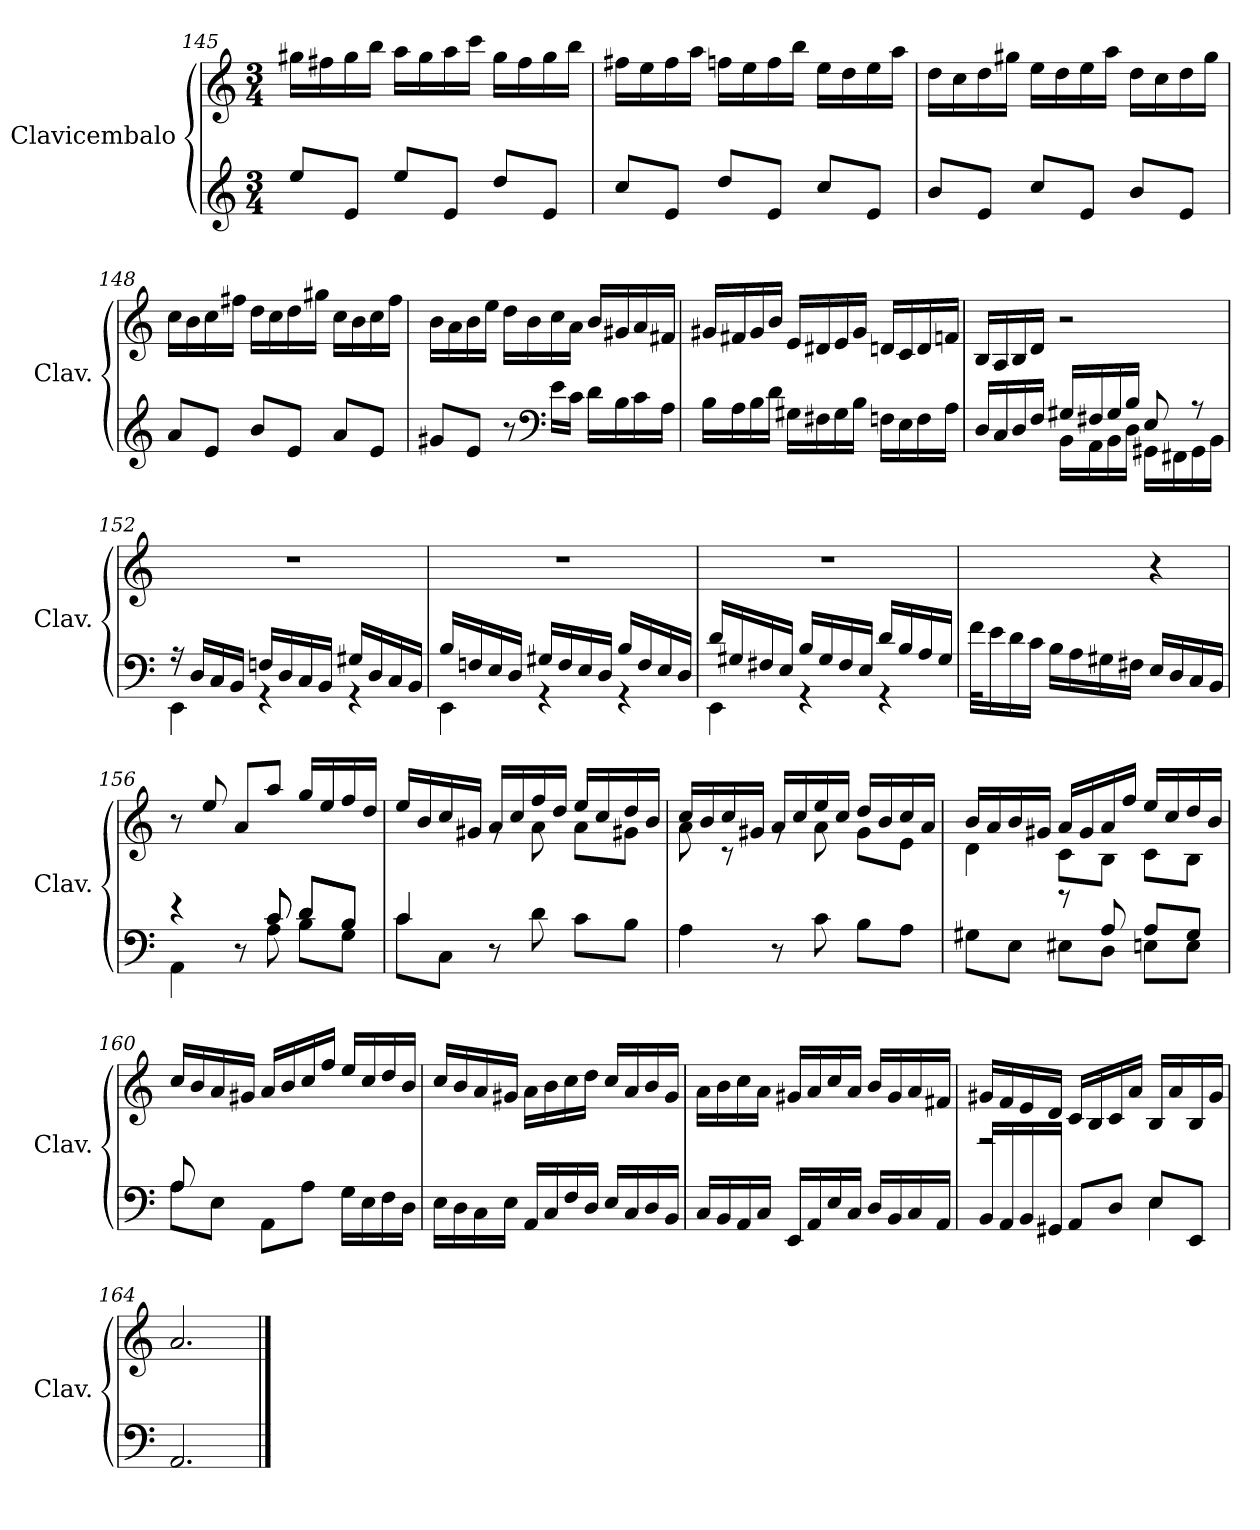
**kern	**kern
*part1	*part1
*staff2	*staff1
*I"Clavicembalo	*
*I'Clav.	*
*clefG2	*clefG2
*k[]	*k[]
*M3/4	*M3/4
=145	=145
8ee/L	16gg#X\LL
.	16ff#X\
8e/J	16gg#\
.	16bb\JJ
8ee/L	16aa\LL
.	16gg#\
8e/J	16aa\
.	16ccc\JJ
8dd/L	16gg#\LL
.	16ff#\
8e/J	16gg#\
.	16bb\JJ
!!LO:LB:g=z
=146	=146
8cc/L	16ff#X\LL
.	16ee\
8e/J	16ff#\
.	16aa\JJ
8dd/L	16ffn\LL
.	16ee\
8e/J	16ff\
.	16bb\JJ
8cc/L	16ee\LL
.	16dd\
8e/J	16ee\
.	16aa\JJ
=147	=147
8b/L	16dd\LL
.	16cc\
8e/J	16dd\
.	16gg#X\JJ
8cc/L	16ee\LL
.	16dd\
8e/J	16ee\
.	16aa\JJ
8b/L	16dd\LL
.	16cc\
8e/J	16dd\
.	16gg#\JJ
=148	=148
8a/L	16cc\LL
.	16b\
8e/J	16cc\
.	16ff#X\JJ
8b/L	16dd\LL
.	16cc\
8e/J	16dd\
.	16gg#X\JJ
8a/L	16cc\LL
.	16b\
8e/J	16cc\
.	16ff#\JJ
!!LO:LB:g=z
=149	=149
8g#X/L	16b\LL
.	16a\
8e/J	16b\
.	16ee\JJ
8r	16dd\LL
.	16b\
*clefF4	*
16e\LL	16cc\
16c\JJ	16a\JJ
16d\LL	16b/LL
16B\	16g#X/
16c\	16a/
16A\JJ	16f#X/JJ
=150	=150
16B\LL	16g#X/LL
16A\	16f#X/
16B\	16g#/
16d\JJ	16b/JJ
16G#X\LL	16e/LL
16F#X\	16d#X/
16G#\	16e/
16B\JJ	16g#/JJ
16Fn\LL	16dn/LL
16E\	16c/
16F\	16d/
16A\JJ	16fn/JJ
=151	=151
*^	*
16D/LL	4ryy	16B/LL
16C/	.	16A/
16D/	.	16B/
16F/JJ	.	16d/JJ
16BB\LL	16G#X/LL	2r
16AA\	16F#X/	.
16BB\	16G#/	.
16D\JJ	16B/JJ	.
16GG#X\LL	8E/	.
16FF#X\	.	.
16GG#\	8rA	.
16BB\JJ	.	.
!!LO:LB:g=z
=152	=152	=152
16r	4EE\	2.r
16D/LL	.	.
16C/	.	.
16BB/JJ	.	.
16Fn/LL	4rGG	.
16D/	.	.
16C/	.	.
16BB/JJ	.	.
16G#X/LL	4rGG	.
16D/	.	.
16C/	.	.
16BB/JJ	.	.
=153	=153	=153
16B/LL	4EE\	2.r
16Fn/	.	.
16E/	.	.
16D/JJ	.	.
16G#X/LL	4rGG	.
16F/	.	.
16E/	.	.
16D/JJ	.	.
16B/LL	4rGG	.
16F/	.	.
16E/	.	.
16D/JJ	.	.
=154	=154	=154
16d/LL	4EE\	2.r
16G#X/	.	.
16F#X/	.	.
16E/JJ	.	.
16B/LL	4rGG	.
16G#/	.	.
16F#/	.	.
16E/JJ	.	.
16d/LL	4rGG	.
16B/	.	.
16A/	.	.
16G#/JJ	.	.
!!LO:LB:g=z
=155	=155	=155
16f\LL	2rGG	2ryy
16e\	.	.
16d\	.	.
16c\JJ	.	.
16B\LL	.	.
16A\	.	.
16G#X\	.	.
16F#X\JJ	.	.
4ryy	16E/LL	4r
.	16D/	.
.	16C/	.
.	16BB/JJ	.
=156	=156	=156
*	*^	*
4.ryy	4r	4AA\	8r
.	.	.	8ee/
.	8r	8ryy	8a/L
8c/	8c/	8A\	8aa/J
8d/L	8d/L	8B\L	16gg/LL
.	.	.	16ee/
8B/J	8B/J	8G\J	16ff/
.	.	.	16dd/JJ
*	*v	*v	*
=157	=157	=157
*	*	*^
4c/	8c\L	16ee/LL	4ryy
.	.	16b/	.
.	8C\J	16cc/	.
.	.	16g#X/JJ	.
2ryy	8r	16a/LL	8rg
.	.	16cc/	.
.	8d\	16ff/	8a\
.	.	16dd/JJ	.
.	8c\L	16ee/LL	8a\L
.	.	16cc/	.
.	8B\J	16dd/	8g#X\J
.	.	16b/JJ	.
*v	*v	*	*
=158	=158	=158
4A\	16cc/LL	8a\
.	16b/	.
.	16cc/	8r
.	16g#X/JJ	.
8r	16a/LL	8rg
.	16cc/	.
8c\	16ee/	8a\
.	16cc/JJ	.
8B\L	16dd/LL	8g#\L
.	16b/	.
8A\J	16cc/	8e\J
.	16a/JJ	.
!!LO:LB:g=z	!!
=159	=159	=159
*^	*	*
8G#X\L	4ryy	16b/LL	4d\
.	.	16a/	.
8E\J	.	16b/	.
.	.	16g#X/JJ	.
8E#X\L	8rg	16a/LL	8c\L
.	.	16g#/	.
8D\J	8A/	16a/	8B\J
.	.	16ff/JJ	.
8En\L	8A/L	16ee/LL	8c\L
.	.	16cc/	.
8E\J	8G#/J	16dd/	8B\J
.	.	16b/JJ	.
*	*	*v	*v
=160	=160	=160
8A/	8A\L	16cc/LL
.	.	16b/
2ryy	8E\J	16a/
.	.	16g#X/JJ
.	8AA\L	16a/LL
.	.	16b/
.	8A\J	16cc/
.	.	16ff/JJ
.	16G\LL	16ee/LL
.	16E\	16cc/
8ryy	16F\	16dd/
.	16D\JJ	16b/JJ
*v	*v	*
=161	=161
16E\LL	16cc/LL
16D\	16b/
16C\	16a/
16E\JJ	16g#X/JJ
16AA/LL	16a\LL
16C/	16b\
16F/	16cc\
16D/JJ	16dd\JJ
16E/LL	16cc/LL
16C/	16a/
16D/	16b/
16BB/JJ	16g#/JJ
!!LO:LB:g=z
=162	=162
16C/LL	16a\LL
16BB/	16b\
16AA/	16cc\
16C/JJ	16a\JJ
16EE/LL	16g#X/LL
16AA/	16a/
16E/	16cc/
16C/JJ	16a/JJ
16D/LL	16b/LL
16BB/	16g#/
16C/	16a/
16AA/JJ	16f#X/JJ
=163	=163
*^	*
16BB/LL	2rb	16g#X/LL
16AA/	.	16f/
16BB/	.	16e/
16GG#X/JJ	.	16d/JJ
8AA/L	.	16c/LL
.	.	16B/
8D/J	.	16c/
.	.	16a/JJ
8E/L	4E\	16B/LL
.	.	16a/
8EE/J	.	16B/
.	.	16g#/JJ
*v	*v	*
=164	=164
2.AA/	2.a/
==	==
*-	*-
